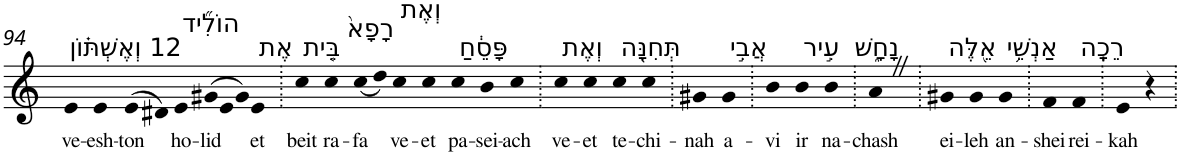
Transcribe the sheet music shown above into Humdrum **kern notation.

**kern	**text
*part1	*part1
*staff1	*staff1
*I"Piano	*
*I'Pno	*
!!LO:PB:g=z
*clefG2	*
*k[]	*
=94	=94
!LO:TX:a:t=12 וְאֶשְׁתּ֗וֹן	!
!	!LO:LY:b
4e	ve-
!	!LO:LY:b
4e	-esh-
!	!LO:LY:b
(>8e	-ton
8d#X)	.
!LO:TX:a:t=הוֹלִ֞יד	!
!	!LO:LY:b
4e	ho-
*Xtuplet	*
!	!LO:LY:b
(>12g#X	-lid
12e	.
12g#)	.
!LO:TX:a:t=אֶת	!
!	!LO:LY:b
4e	et
=95.	=95.
!LO:TX:a:t=בֵּ֤ית	!
!	!LO:LY:b
4cc	beit
!LO:TX:a:t=רָפָא֙	!
!	!LO:LY:b
4cc	ra-
!	!LO:LY:b
(<8cc	-fa
8dd)	.
!LO:TX:a:t=וְאֶת	!
!	!LO:LY:b
4cc	ve-
!	!LO:LY:b
4cc	-et
!LO:TX:a:t=פָּסֵ֔חַ	!
!	!LO:LY:b
4cc	pa-
!	!LO:LY:b
4b	-sei-
!	!LO:LY:b
4cc	-ach
=96.	=96.
!LO:TX:a:t=וְאֶת	!
!	!LO:LY:b
4cc	ve-
!	!LO:LY:b
4cc	-et
!LO:TX:a:t=תְּחִנָּ֖ה	!
!	!LO:LY:b
4cc	te-
!	!LO:LY:b
4cc	-chi-
=97.	=97.
!	!LO:LY:b
4g#X	-nah
!LO:TX:a:t=אֲבִ֣י	!
!	!LO:LY:b
4g#	a-
=98.	=98.
!	!LO:LY:b
4b	-vi
!LO:TX:a:t=עִ֣יר	!
!	!LO:LY:b
4b	ir
!LO:TX:a:t=נָחָ֑שׁ	!
!	!LO:LY:b
4b	na-
=99.	=99.
!	!LO:LY:b
4aZ	-chash
=100.	=100.
!LO:TX:a:t=אֵ֖לֶּה	!
!	!LO:LY:b
4g#X	ei-
!	!LO:LY:b
4g#	-leh
!LO:TX:a:t=אַנְשֵׁ֥י	!
!	!LO:LY:b
4g#	an-
=101.	=101.
!	!LO:LY:b
4f	-shei
!LO:TX:a:t=רֵכָֽה	!
!	!LO:LY:b
4f	rei-
=102.	=102.
!	!LO:LY:b
4e	-kah
4r	.
=.	=.
*-	*-
